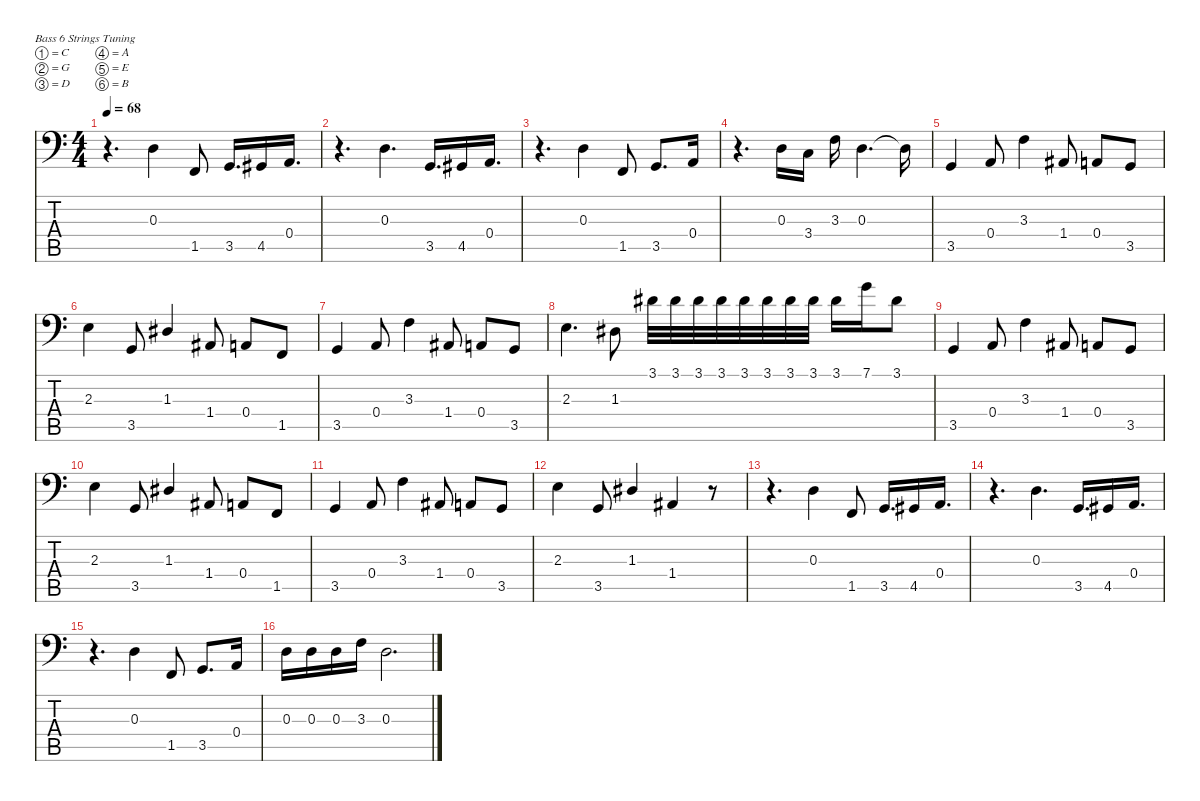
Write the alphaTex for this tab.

\defaultSystemsLayout 4
\hideDynamics
\bracketExtendMode nobrackets
\singleTrackTrackNamePolicy hidden
\multiTrackTrackNamePolicy hidden
\firstSystemTrackNameMode fullname
\otherSystemsTrackNameOrientation horizontal
\track ("Bass" "el.bs.") {instrument electricbassfinger}
\staff {score tabs}
\tuning (C3 G2 D2 A1 E1 B0)
\ts (4 4)
\tempo 68
\clef f4
\ks c
r.4{d dy f beam Down} 0.3.4{beam Down} 1.5.8{beam Up} 3.5.16{d beam Up} 4.5{acc #}.16{beam Up} 0.4.16{d beam Up} |
r.4{d beam Down} 0.3.4{d beam Down} 3.5.16{d beam Up} 4.5{acc #}.16{beam Up} 0.4.16{d beam Up} |
r.4{d beam Down} 0.3.4{beam Down} 1.5.8{beam Up} 3.5.8{d beam Up} 0.4.16{beam Up} |
r.4{d beam Down} 0.3.16{beam Down} 3.4.16{beam Down} 3.3.16{beam Down} 0.3.4{d beam Down} 0.3{t}.16{beam Down} |
3.5.4{beam Up} 0.4.8{beam Up} 3.3.4{beam Down} 1.4{acc #}.8{beam Up} 0.4.8{beam Up} 3.5.8{beam Up} |
2.3.4{beam Down} 3.5.8{beam Up} 1.3{acc #}.4{beam Up} 1.4{acc #}.8{beam Up} 0.4.8{beam Up} 1.5.8{beam Up} |
3.5.4{beam Up} 0.4.8{beam Up} 3.3.4{beam Down} 1.4{acc #}.8{beam Up} 0.4.8{beam Up} 3.5.8{beam Up} |
2.3.4{d beam Down} 1.3{acc #}.8{beam Down} 3.1{acc #}.32{beam Down} 3.1{acc #}.32{beam Down} 3.1{acc #}.32{beam Down} 3.1{acc #}.32{beam Down} 3.1{acc #}.32{beam Down} 3.1{acc #}.32{beam Down} 3.1{acc #}.32{beam Down} 3.1{acc #}.32{beam Down} 3.1{acc #}.16{beam Down} 7.1.16{beam Down} 3.1{acc #}.8{beam Down} |
3.5.4{beam Up} 0.4.8{beam Up} 3.3.4{beam Down} 1.4{acc #}.8{beam Up} 0.4.8{beam Up} 3.5.8{beam Up} |
2.3.4{beam Down} 3.5.8{beam Up} 1.3{acc #}.4{beam Up} 1.4{acc #}.8{beam Up} 0.4.8{beam Up} 1.5.8{beam Up} |
3.5.4{beam Up} 0.4.8{beam Up} 3.3.4{beam Down} 1.4{acc #}.8{beam Up} 0.4.8{beam Up} 3.5.8{beam Up} |
2.3.4{beam Down} 3.5.8{beam Up} 1.3{acc #}.4{beam Up} 1.4{acc #}.4{beam Up} r.8{beam Up} |
r.4{d beam Down} 0.3.4{beam Down} 1.5.8{beam Up} 3.5.16{d beam Up} 4.5{acc #}.16{beam Up} 0.4.16{d beam Up} |
r.4{d beam Down} 0.3.4{d beam Down} 3.5.16{d beam Up} 4.5{acc #}.16{beam Up} 0.4.16{d beam Up} |
r.4{d beam Down} 0.3.4{beam Down} 1.5.8{beam Up} 3.5.8{d beam Up} 0.4.16{beam Up} |
0.3.16{beam Down} 0.3.16{beam Down} 0.3.16{beam Down} 3.3.16{beam Down} 0.3.2{d beam Down}
